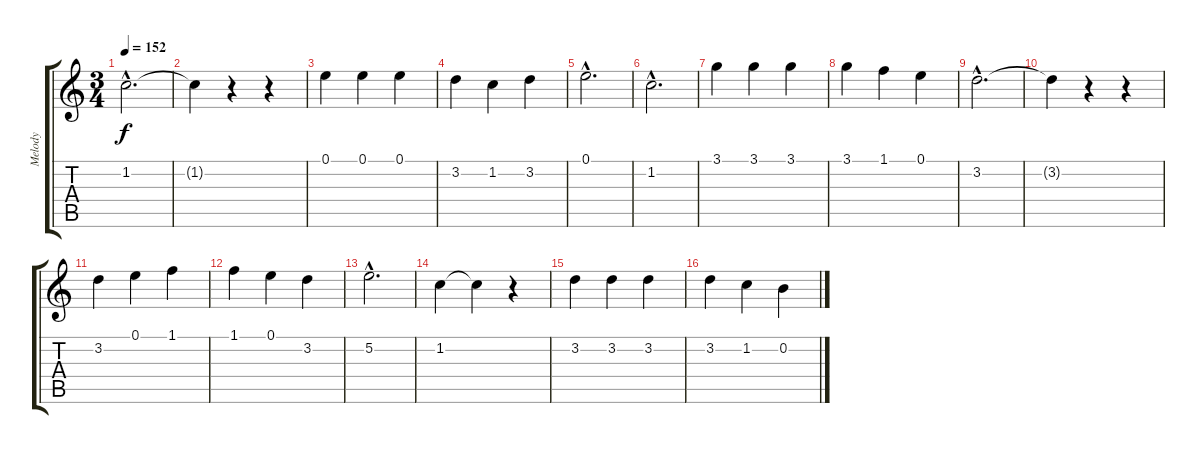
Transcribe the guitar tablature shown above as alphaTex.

\track ("Melody" "Melody") {instrument acousticguitarnylon}
\staff {score tabs}
\tuning (E4 B3 G3 D3 A2 E2) {hide}
\ts (3 4)
\tempo 152
\clef g2
\ks c
1.2{hac}.2{d dy f} |
1.2{t}.4 r.4 r.4 |
0.1.4 0.1.4 0.1.4 |
3.2.4 1.2.4 3.2.4 |
0.1{hac}.2{d} |
1.2{hac}.2{d} |
3.1.4 3.1.4 3.1.4 |
3.1.4 1.1.4 0.1.4 |
3.2{hac}.2{d} |
3.2{t}.4 r.4 r.4 |
3.2.4 0.1.4 1.1.4 |
1.1.4 0.1.4 3.2.4 |
5.2{hac}.2{d} |
1.2.4 1.2{t}.4 r.4 |
3.2.4 3.2.4 3.2.4 |
3.2.4 1.2.4 0.2.4
